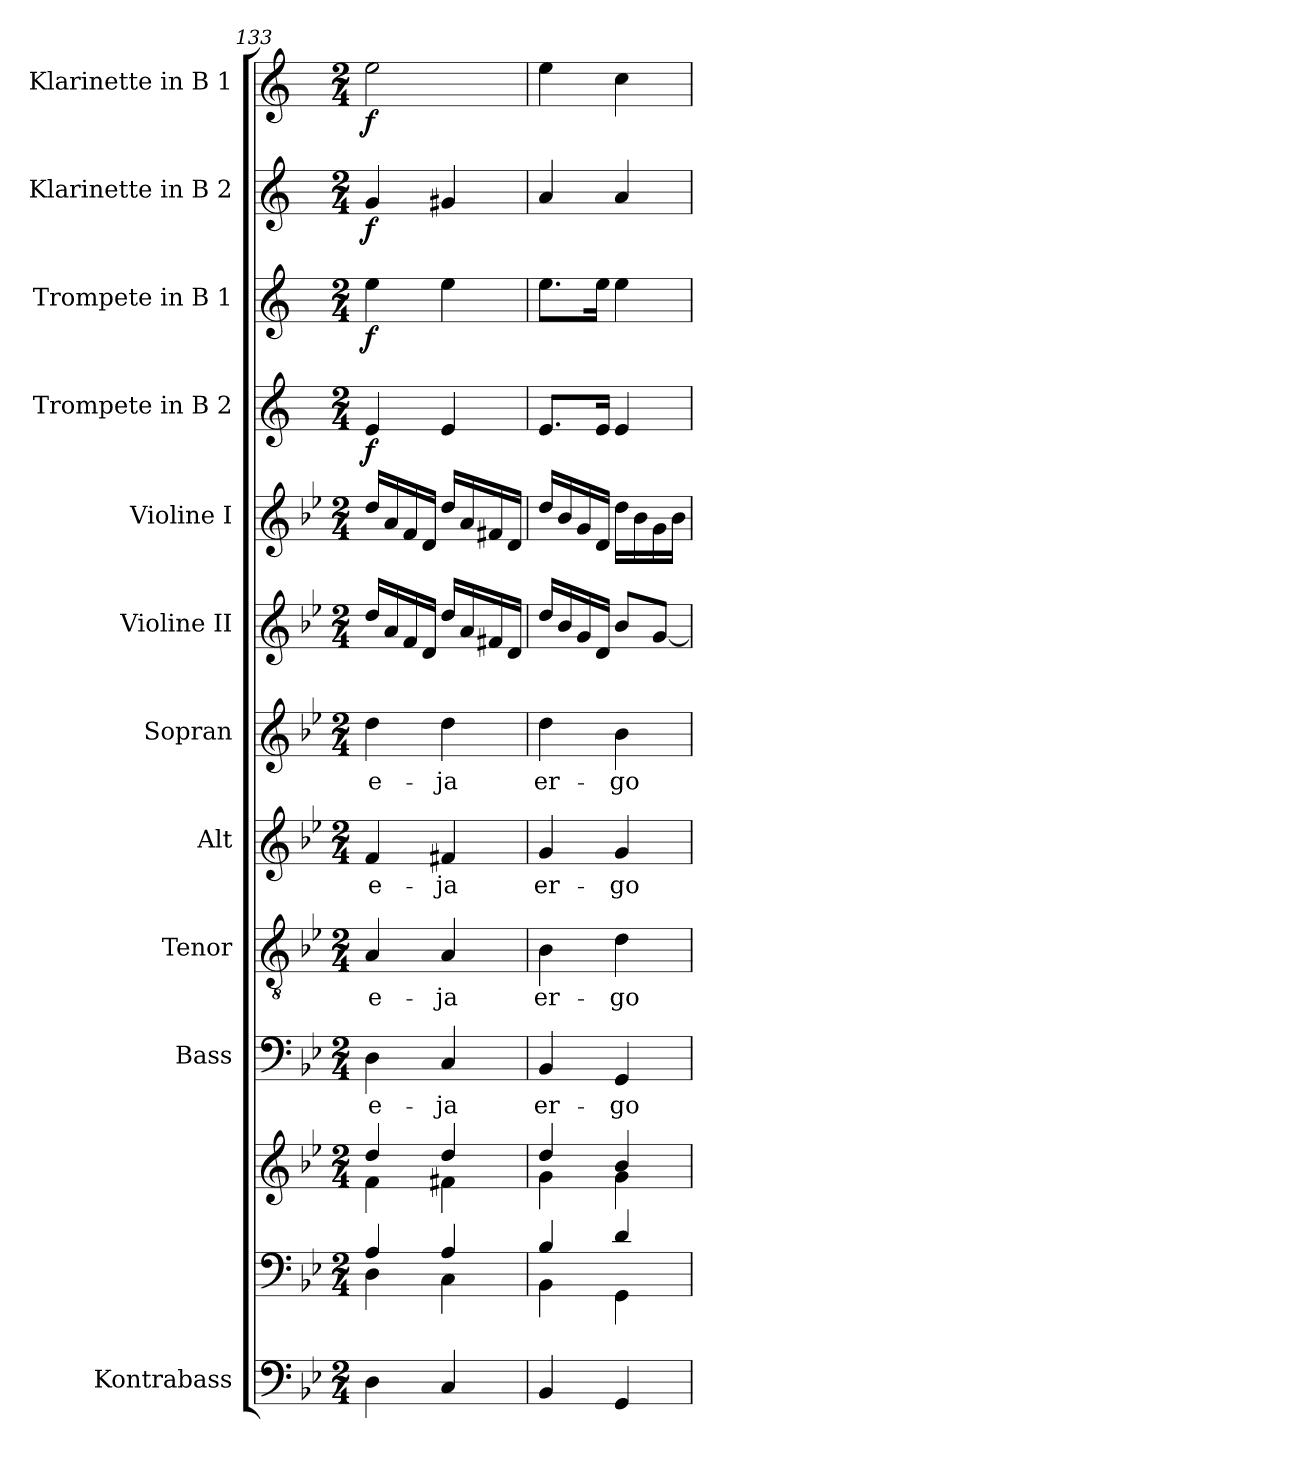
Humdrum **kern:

**kern	**kern	**kern	**kern	**text	**kern	**text	**kern	**text	**kern	**text	**kern	**kern	**kern	**dynam	**kern	**dynam	**kern	**dynam	**kern	**dynam
*part12	*part11	*part11	*part10	*part10	*part9	*part9	*part8	*part8	*part7	*part7	*part6	*part5	*part4	*part4	*part3	*part3	*part2	*part2	*part1	*part1
*staff13	*staff12	*staff11	*staff10	*staff10	*staff9	*staff9	*staff8	*staff8	*staff7	*staff7	*staff6	*staff5	*staff4	*staff4	*staff3	*staff3	*staff2	*staff2	*staff1	*staff1
*I"Kontrabass	*	*	*I"Bass	*	*I"Tenor	*	*I"Alt	*	*I"Sopran	*	*I"Violine II	*I"Violine I	*I"Trompete in B 2	*	*I"Trompete in B 1	*	*I"Klarinette in B 2	*	*I"Klarinette in B 1	*
*I'Kb.	*	*	*I'B	*	*I'T	*	*I'A	*	*I'S	*	*I'Vl. II	*I'Vl. I	*	*	*	*	*	*	*	*
*clefF4	*clefF4	*clefG2	*clefF4	*	*clefGv2	*	*clefG2	*	*clefG2	*	*clefG2	*clefG2	*clefG2	*	*clefG2	*	*clefG2	*	*clefG2	*
*ITrd7c12	*	*	*	*	*	*	*	*	*	*	*	*	*ITrd1c2	*	*ITrd1c2	*	*ITrd1c2	*	*ITrd1c2	*
*k[b-e-]	*k[b-e-]	*k[b-e-]	*k[b-e-]	*	*k[b-e-]	*	*k[b-e-]	*	*k[b-e-]	*	*k[b-e-]	*k[b-e-]	*k[b-e-]	*	*k[b-e-]	*	*k[b-e-]	*	*k[b-e-]	*
*B-:	*B-:	*B-:	*B-:	*	*B-:	*	*B-:	*	*B-:	*	*B-:	*B-:	*B-:	*	*B-:	*	*B-:	*	*B-:	*
*M2/4	*M2/4	*M2/4	*M2/4	*	*M2/4	*	*M2/4	*	*M2/4	*	*M2/4	*M2/4	*M2/4	*	*M2/4	*	*M2/4	*	*M2/4	*
=133	=133	=133	=133	=133	=133	=133	=133	=133	=133	=133	=133	=133	=133	=133	=133	=133	=133	=133	=133	=133
*	*^	*^	*	*	*	*	*	*	*	*	*	*	*	*	*	*	*	*	*	*
!	!	!	!	!	!	!LO:LY:b	!	!LO:LY:b	!	!LO:LY:b	!	!LO:LY:b	!	!	!	!LO:DY:b	!	!LO:DY:b	!	!LO:DY:b	!	!LO:DY:b
4DD\	4A/	4D\	4dd/	4f\	4D\	e-	4A/	e-	4f/	e-	4dd\	e-	16dd/LL	16dd/LL	4d/	f	4dd\	f	4f/	f	2dd\	f
.	.	.	.	.	.	.	.	.	.	.	.	.	16a/	16a/	.	.	.	.	.	.	.	.
.	.	.	.	.	.	.	.	.	.	.	.	.	16f/	16f/	.	.	.	.	.	.	.	.
.	.	.	.	.	.	.	.	.	.	.	.	.	16d/JJ	16d/JJ	.	.	.	.	.	.	.	.
!	!	!	!	!	!	!LO:LY:b	!	!LO:LY:b	!	!LO:LY:b	!	!LO:LY:b	!	!	!	!	!	!	!	!	!	!
4CC/	4A/	4C\	4dd/	4f#X\	4C/	-ja	4A/	-ja	4f#X/	-ja	4dd\	-ja	16dd/LL	16dd/LL	4d/	.	4dd\	.	4f#X/	.	.	.
.	.	.	.	.	.	.	.	.	.	.	.	.	16a/	16a/	.	.	.	.	.	.	.	.
.	.	.	.	.	.	.	.	.	.	.	.	.	16f#X/	16f#X/	.	.	.	.	.	.	.	.
.	.	.	.	.	.	.	.	.	.	.	.	.	16d/JJ	16d/JJ	.	.	.	.	.	.	.	.
=134	=134	=134	=134	=134	=134	=134	=134	=134	=134	=134	=134	=134	=134	=134	=134	=134	=134	=134	=134	=134	=134	=134
!	!	!	!	!	!	!LO:LY:b	!	!LO:LY:b	!	!LO:LY:b	!	!LO:LY:b	!	!	!	!	!	!	!	!	!	!
4BBB-/	4B-/	4BB-\	4dd/	4g\	4BB-/	er-	4B-\	er-	4g/	er-	4dd\	er-	16dd/LL	16dd/LL	8.d/L	.	8.dd\L	.	4g/	.	4dd\	.
.	.	.	.	.	.	.	.	.	.	.	.	.	16b-/	16b-/	.	.	.	.	.	.	.	.
.	.	.	.	.	.	.	.	.	.	.	.	.	16g/	16g/	.	.	.	.	.	.	.	.
.	.	.	.	.	.	.	.	.	.	.	.	.	16d/JJ	16d/JJ	16d/Jk	.	16dd\Jk	.	.	.	.	.
!	!	!	!	!	!	!LO:LY:b	!	!LO:LY:b	!	!LO:LY:b	!	!LO:LY:b	!	!	!	!	!	!	!	!	!	!
4GGG/	4d/	4GG\	4b-/	4g\	4GG/	-go	4d\	-go	4g/	-go	4b-\	-go	8b-/L	16dd\LL	4d/	.	4dd\	.	4g/	.	4b-\	.
.	.	.	.	.	.	.	.	.	.	.	.	.	.	16b-\	.	.	.	.	.	.	.	.
.	.	.	.	.	.	.	.	.	.	.	.	.	[8g/J	16g\	.	.	.	.	.	.	.	.
.	.	.	.	.	.	.	.	.	.	.	.	.	.	16b-\JJ	.	.	.	.	.	.	.	.
*	*v	*v	*	*	*	*	*	*	*	*	*	*	*	*	*	*	*	*	*	*	*	*
*	*	*v	*v	*	*	*	*	*	*	*	*	*	*	*	*	*	*	*	*	*	*
=	=	=	=	=	=	=	=	=	=	=	=	=	=	=	=	=	=	=	=	=
*-	*-	*-	*-	*-	*-	*-	*-	*-	*-	*-	*-	*-	*-	*-	*-	*-	*-	*-	*-	*-
